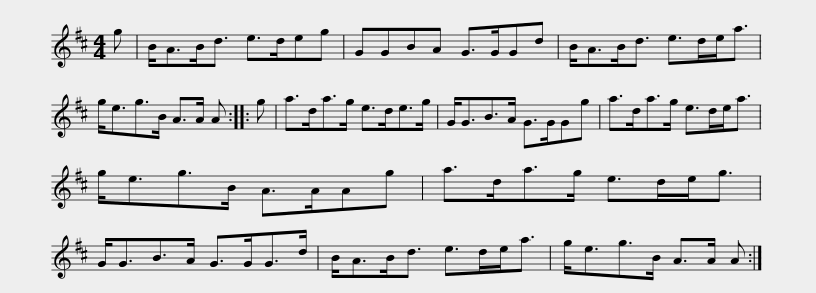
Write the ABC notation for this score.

X:1
L:1/8
M:4/4
I:linebreak $
K:D
V:1 treble
V:1
 g | B<AB<d e>deg | GGBA G>GGd | B<AB<d e>de<a | g<eg>B A>A A :: %5
 g |$ a>da>g e>de>g | G<GB>A G>GGg | a>da>g e>de<a | g<eg>B A>AAg |$ %10
 a>da>g e>de<g | G<GB>A G>GG>d | B<AB<d e>de<a | g<eg>B A>A A :| %14
